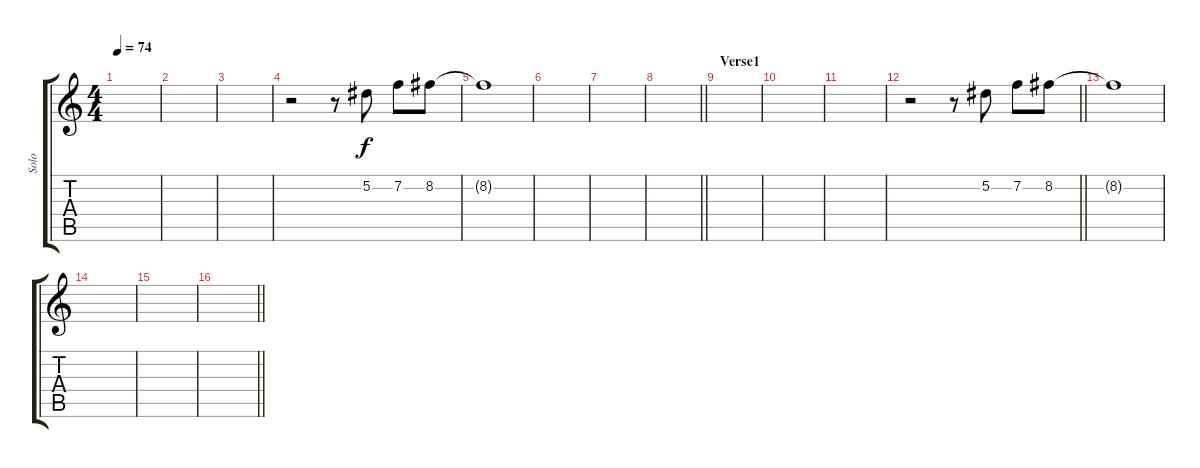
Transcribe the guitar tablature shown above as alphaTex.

\track ("Solo" "Solo") {instrument overdrivenguitar}
\staff {score tabs}
\tuning (Eb4 Bb3 Gb3 Db3 Ab2 Eb2) {hide}
\ts (4 4)
\tempo 74
\clef g2
\ks c
|
|
|
r.2 r.8 5.2.8 7.2.8 8.2.8 |
8.2{t}.1{volume 6} |
|
|
\barLineRight lightlight
|
\section ("" "Verse1")
|
|
|
\barLineRight lightlight
r.2{volume 13} r.8 5.2.8 7.2.8 8.2.8 |
8.2{t}.1{volume 6} |
|
|
\barLineRight lightlight
